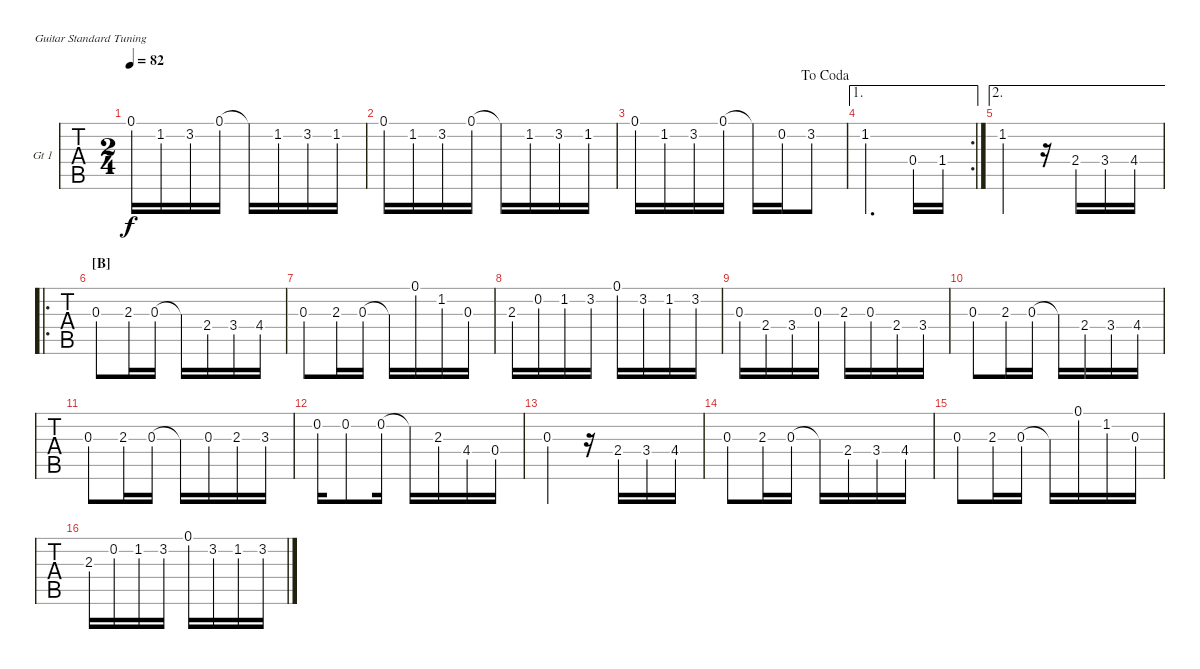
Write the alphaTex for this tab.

\defaultSystemsLayout 4
\bracketExtendMode nobrackets
\firstSystemTrackNameOrientation horizontal
\otherSystemsTrackNameOrientation horizontal
\chordDiagramsInScore
\track ("Guitar 1" "Gt 1") {instrument acousticguitarsteel}
\staff {tabs}
\tuning (E4 B3 G3 D3 A2 E2)
\ts (2 4)
\tempo 82
\clef g2
\scale
0.333333
\ks c
0.1.16{dy f} 1.2.16 3.2.16 0.1.16 0.1{t}.16 1.2.16 3.2.16 1.2.16 |
\scale
0.333333 0.1.16 1.2.16 3.2.16 0.1.16 0.1{t}.16 1.2.16 3.2.16 1.2.16 |
\jump dacoda
\scale
0.322917 0.1.16 1.2.16 3.2.16 0.1.16 0.1{t}.16 0.2.16 3.2.8 |
\ae 1
\rc 2
\scale
0.354167 1.2.4{d} 0.4.16 1.4.16 |
\ae 2
\scale
0.322917 1.2.4 r.16 2.4.16 3.4.16 4.4.16 |
\ro
\section ("B" "")
\scale
0.373737 0.3.8 2.3.16 0.3.16 0.3{t}.16 2.4.16 3.4.16 4.4.16 |
\scale
0.313131 0.3.8 2.3.16 0.3.16 0.3{t}.16 0.1.16 1.2.16 0.3.16 |
\scale
0.313131 2.3.16 0.2.16 1.2.16 3.2.16 0.1.16 3.2.16 1.2.16 3.2.16 |
\scale
0.333333 0.3.16 2.4.16 3.4.16 0.3.16 2.3.16 0.3.16 2.4.16 3.4.16 |
\scale
0.333333 0.3.8 2.3.16 0.3.16 0.3{t}.16 2.4.16 3.4.16 4.4.16 |
\scale
0.333333 0.3.8 2.3.16 0.3.16 0.3{t}.16 0.3.16 2.3.16 3.3.16 |
\scale
0.333333 0.2.16 0.2.8 0.2.16 0.2{t}.16 2.3.16 4.4.16 0.4.16 |
\scale
0.333333 0.3.4 r.16 2.4.16 3.4.16 4.4.16 |
\scale
0.333333 0.3.8 2.3.16 0.3.16 0.3{t}.16 2.4.16 3.4.16 4.4.16 |
\scale
0.333333 0.3.8 2.3.16 0.3.16 0.3{t}.16 0.1.16 1.2.16 0.3.16 |
\scale
0.333333 2.3.16 0.2.16 1.2.16 3.2.16 0.1.16 3.2.16 1.2.16 3.2.16
